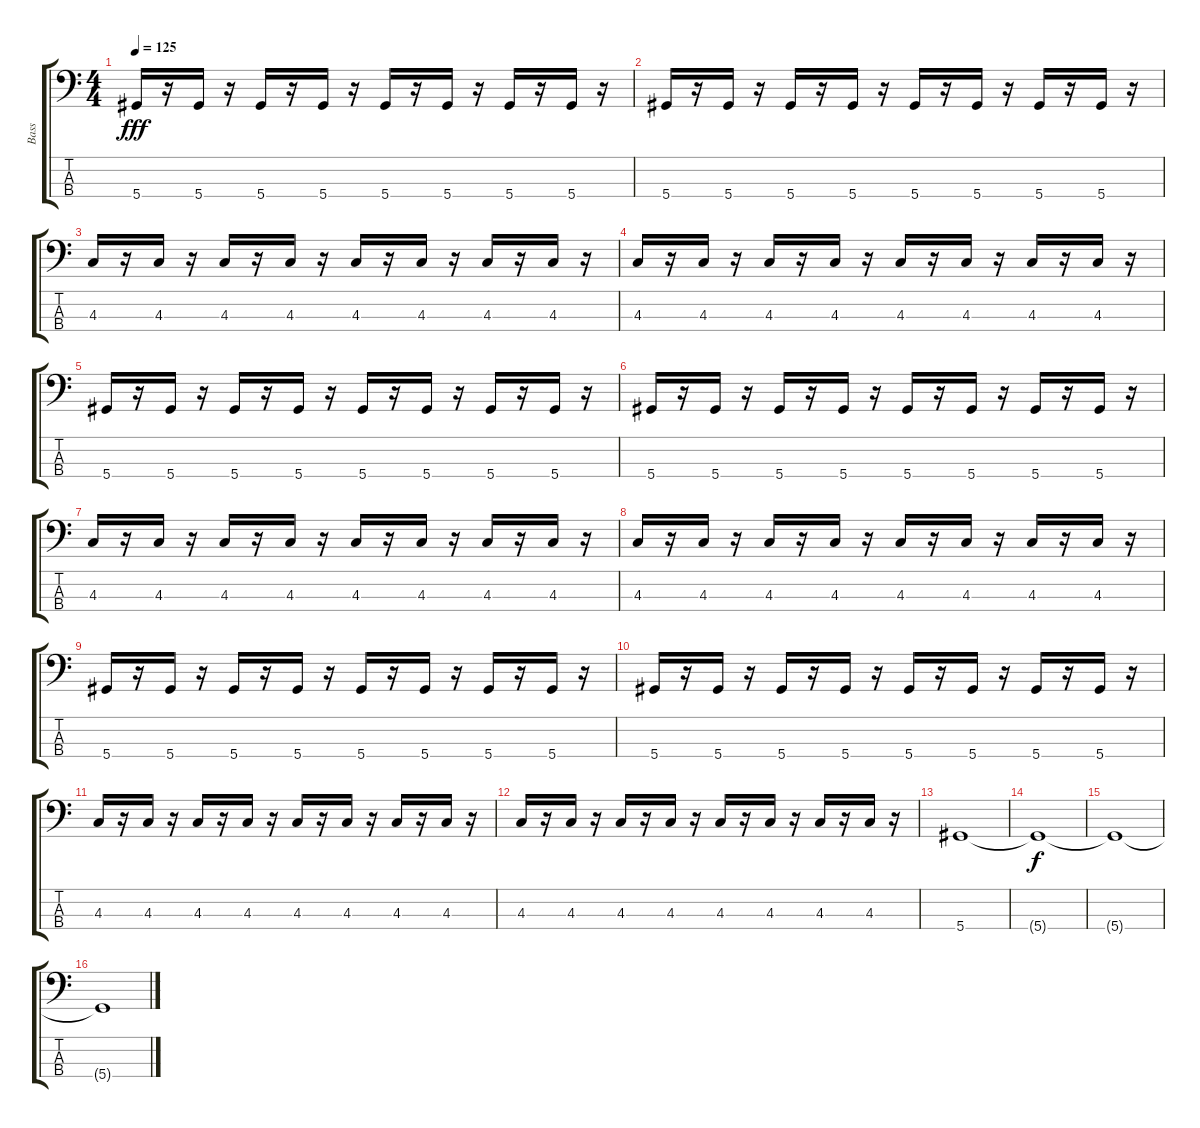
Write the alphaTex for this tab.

\track ("Bass" "Bass") {instrument synthbass2}
\staff {score tabs}
\tuning (Gb2 Db2 Ab1 Eb1) {hide}
\ts (4 4)
\tempo 125
\clef f4
\ks c
5.4.16{dy fff} r.16 5.4.16 r.16 5.4.16 r.16 5.4.16 r.16 5.4.16 r.16 5.4.16 r.16 5.4.16 r.16 5.4.16 r.16 |
5.4.16 r.16 5.4.16 r.16 5.4.16 r.16 5.4.16 r.16 5.4.16 r.16 5.4.16 r.16 5.4.16 r.16 5.4.16 r.16 |
4.3.16 r.16 4.3.16 r.16 4.3.16 r.16 4.3.16 r.16 4.3.16 r.16 4.3.16 r.16 4.3.16 r.16 4.3.16 r.16 |
4.3.16 r.16 4.3.16 r.16 4.3.16 r.16 4.3.16 r.16 4.3.16 r.16 4.3.16 r.16 4.3.16 r.16 4.3.16 r.16 |
5.4.16 r.16 5.4.16 r.16 5.4.16 r.16 5.4.16 r.16 5.4.16 r.16 5.4.16 r.16 5.4.16 r.16 5.4.16 r.16 |
5.4.16 r.16 5.4.16 r.16 5.4.16 r.16 5.4.16 r.16 5.4.16 r.16 5.4.16 r.16 5.4.16 r.16 5.4.16 r.16 |
4.3.16 r.16 4.3.16 r.16 4.3.16 r.16 4.3.16 r.16 4.3.16 r.16 4.3.16 r.16 4.3.16 r.16 4.3.16 r.16 |
4.3.16 r.16 4.3.16 r.16 4.3.16 r.16 4.3.16 r.16 4.3.16 r.16 4.3.16 r.16 4.3.16 r.16 4.3.16 r.16 |
5.4.16 r.16 5.4.16 r.16 5.4.16 r.16 5.4.16 r.16 5.4.16 r.16 5.4.16 r.16 5.4.16 r.16 5.4.16 r.16 |
5.4.16 r.16 5.4.16 r.16 5.4.16 r.16 5.4.16 r.16 5.4.16 r.16 5.4.16 r.16 5.4.16 r.16 5.4.16 r.16 |
4.3.16 r.16 4.3.16 r.16 4.3.16 r.16 4.3.16 r.16 4.3.16 r.16 4.3.16 r.16 4.3.16 r.16 4.3.16 r.16 |
4.3.16 r.16 4.3.16 r.16 4.3.16 r.16 4.3.16 r.16 4.3.16 r.16 4.3.16 r.16 4.3.16 r.16 4.3.16 r.16 |
5.4.1 |
5.4{t}.1{dy f} |
5.4{t}.1 |
5.4{t}.1
